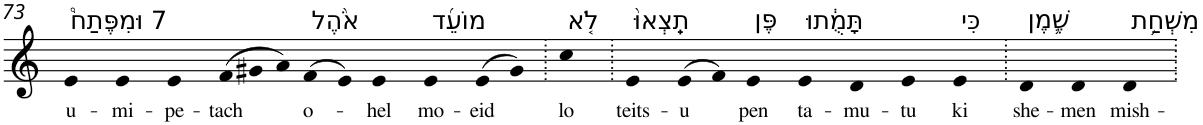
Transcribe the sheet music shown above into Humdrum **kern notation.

**kern	**text
*part1	*part1
*staff1	*staff1
*I"Piano	*
*I'Pno	*
!!LO:PB:g=z
*clefG2	*
*k[]	*
=73	=73
!LO:TX:a:t=7 וּמִפֶּתַח֩	!
!	!LO:LY:b
4e	u-
!	!LO:LY:b
4e	-mi-
!	!LO:LY:b
4e	-pe-
*Xtuplet	*
!	!LO:LY:b
(>12f	-tach
12g#X	.
12a)	.
!LO:TX:a:t=אֹ֨הֶל	!
!	!LO:LY:b
(>8f	o-
8e)	.
!	!LO:LY:b
4e	-hel
!LO:TX:a:t=מוֹעֵ֜ד	!
!	!LO:LY:b
4e	mo-
!	!LO:LY:b
(>8e	-eid
8g#)	.
=74.	=74.
!LO:TX:a:t=לֹ֤א	!
!	!LO:LY:b
4cc	lo
=75.	=75.
!LO:TX:a:t=תֵֽצְאוּ֙	!
!	!LO:LY:b
4e	teits-
!	!LO:LY:b
(>8e	-u
8f)	.
!LO:TX:a:t=פֶּן	!
!	!LO:LY:b
4e	pen
!LO:TX:a:t=תָּמֻ֔תוּ	!
!	!LO:LY:b
4e	ta-
!	!LO:LY:b
4d	-mu-
!	!LO:LY:b
4e	-tu
!LO:TX:a:t=כִּי	!
!	!LO:LY:b
4e	ki
=76.	=76.
!LO:TX:a:t=שֶׁ֛מֶן	!
!	!LO:LY:b
4d	she-
!	!LO:LY:b
4d	-men
!LO:TX:a:t=מִשְׁחַ֥ת	!
!	!LO:LY:b
4d	mish-
=.	=.
*-	*-
